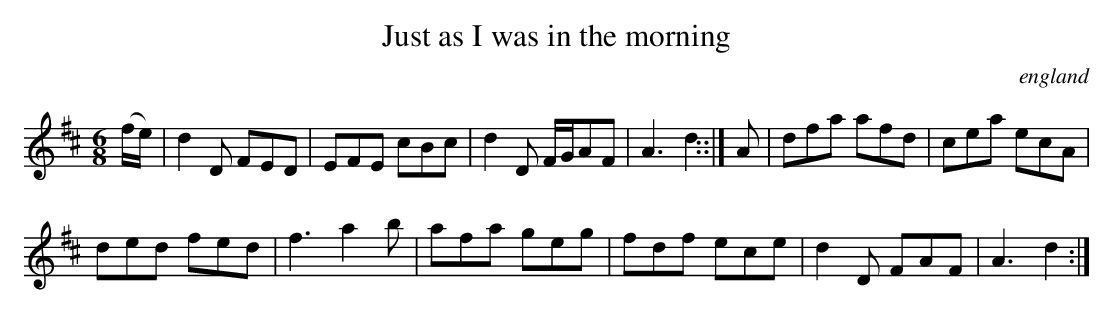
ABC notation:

X:1
T:Just as I was in the morning
O:england
M:6/8
K:D
(f/e/)|\
d2D FED| EFE cBc| d2D F/G/AF| A3 d2::|\
A|\
dfa afd| cea ecA|
ded fed| f3 a2b|\
afa geg| fdf ece| d2D FAF| A3 d2:|
